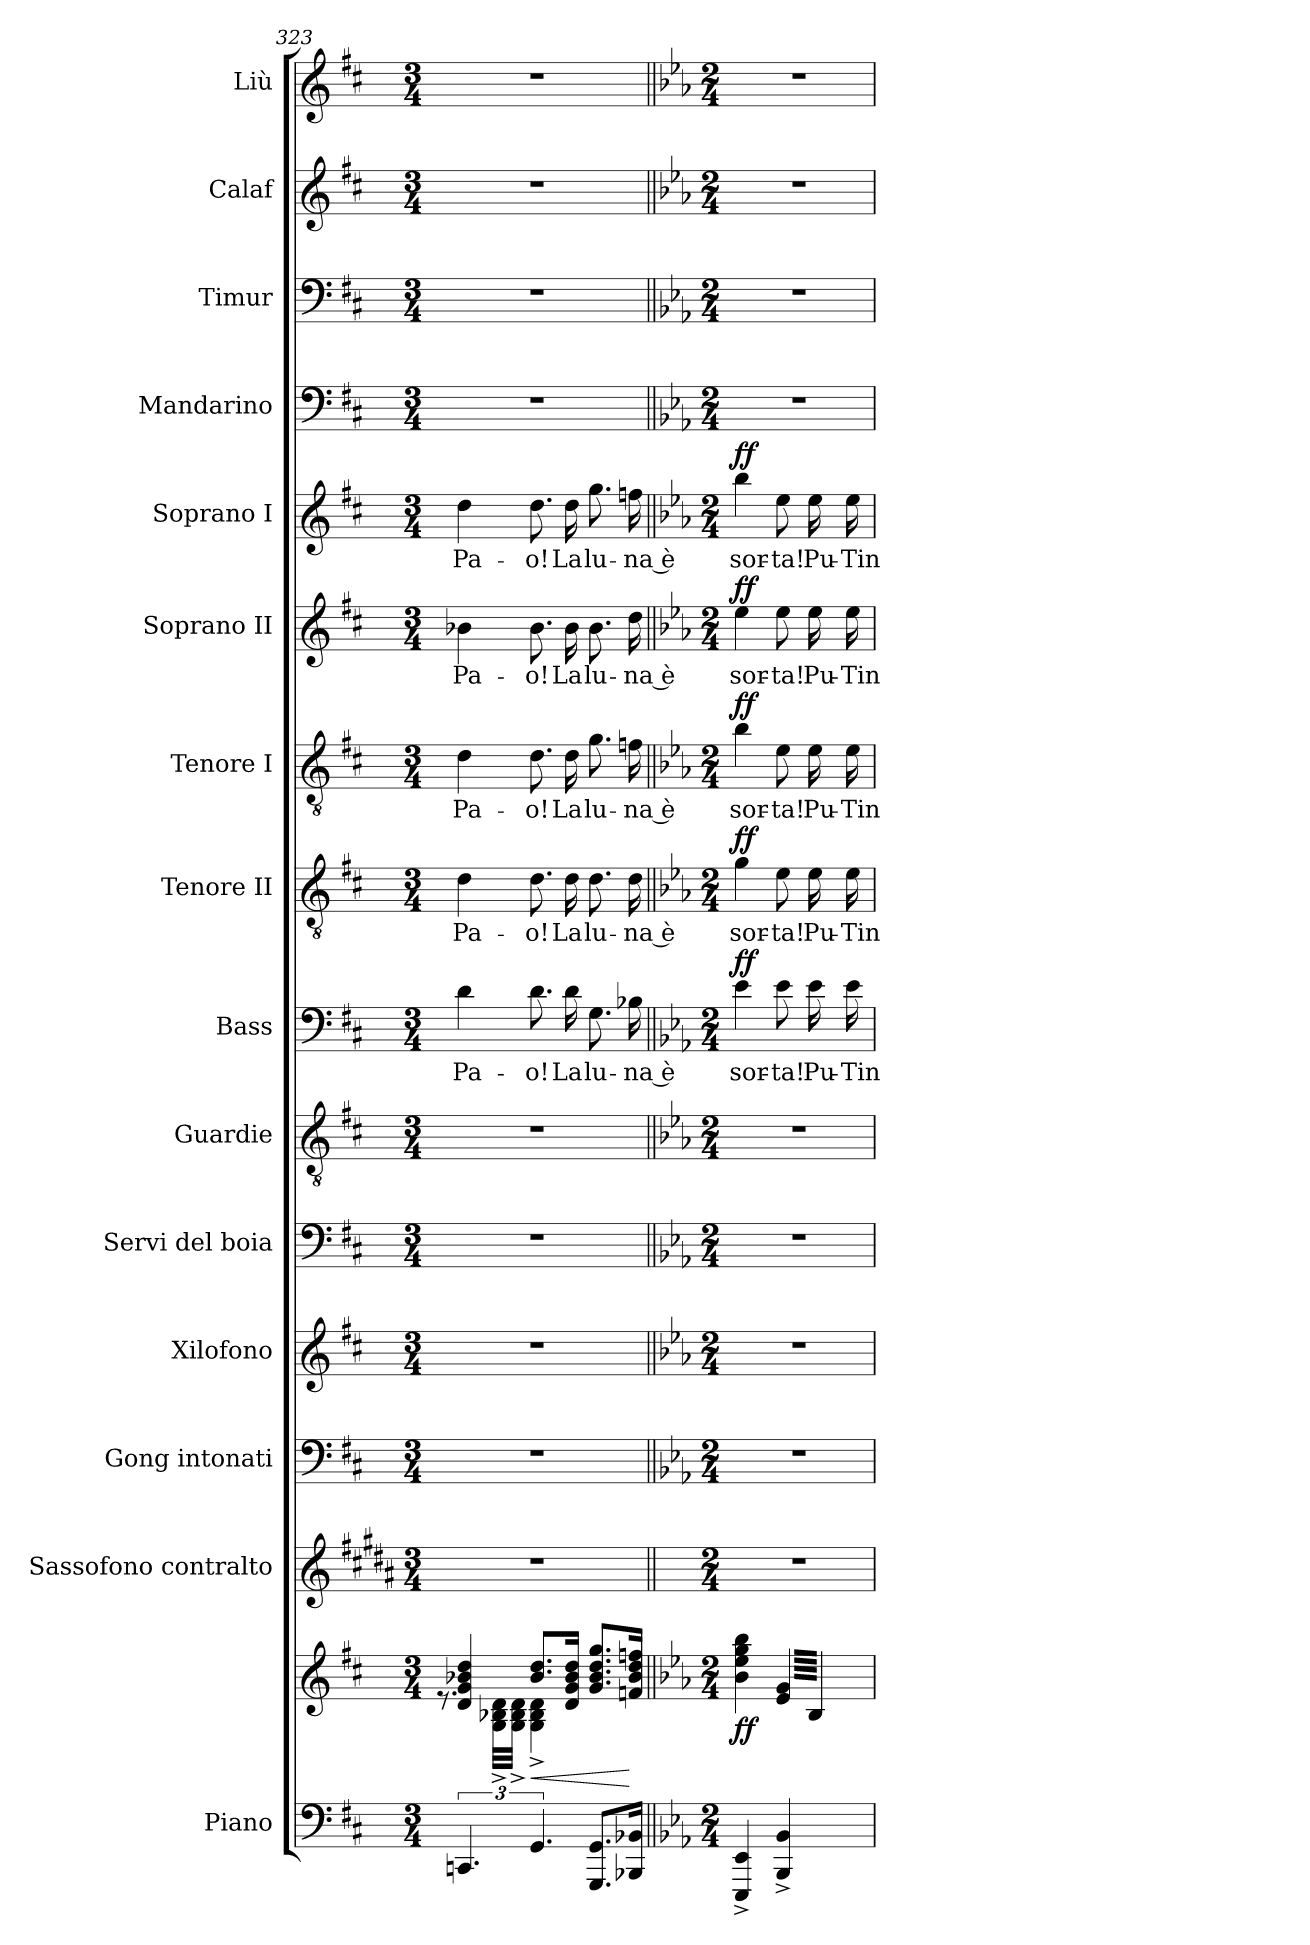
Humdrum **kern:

**kern	**kern	**dynam	**kern	**kern	**kern	**kern	**kern	**kern	**text	**dynam	**kern	**text	**dynam	**kern	**text	**dynam	**kern	**text	**dynam	**kern	**text	**dynam	**kern	**kern	**kern	**kern
*part15	*part15	*part15	*part14	*part13	*part12	*part11	*part10	*part9	*part9	*part9	*part8	*part8	*part8	*part7	*part7	*part7	*part6	*part6	*part6	*part5	*part5	*part5	*part4	*part3	*part2	*part1
*staff16	*staff15	*staff15/16	*staff14	*staff13	*staff12	*staff11	*staff10	*staff9	*staff9	*staff9	*staff8	*staff8	*staff8	*staff7	*staff7	*staff7	*staff6	*staff6	*staff6	*staff5	*staff5	*staff5	*staff4	*staff3	*staff2	*staff1
*I"Piano	*	*	*I"Sassofono contralto	*I"Gong intonati	*I"Xilofono	*I"Servi del boia	*I"Guardie	*I"Bass	*	*	*I"Tenore II	*	*	*I"Tenore I	*	*	*I"Soprano II	*	*	*I"Soprano I	*	*	*I"Mandarino	*I"Timur	*I"Calaf	*I"Liù
*I'Pno.	*	*	*	*I'Gong int.	*I'Xil.	*I'Ser.B.	*I'G.	*I'B.	*	*	*I'T. II	*	*	*I'T. I	*	*	*I'S. II	*	*	*I'S. I	*	*	*I'M.	*I'T.	*I'C.	*I'L.
!!LO:PB:g=z
*clefF4	*clefG2	*	*clefG2	*clefF4	*clefG2	*clefF4	*clefGv2	*clefF4	*	*	*clefGv2	*	*	*clefGv2	*	*	*clefG2	*	*	*clefG2	*	*	*clefF4	*clefF4	*clefG2	*clefG2
*	*	*	*ITrd5c9	*	*ITrd-7c-12	*	*	*	*	*	*	*	*	*	*	*	*	*	*	*	*	*	*	*	*	*
*k[f#c#]	*k[f#c#]	*	*k[f#c#]	*k[f#c#]	*k[f#c#]	*k[f#c#]	*k[f#c#]	*k[f#c#]	*	*	*k[f#c#]	*	*	*k[f#c#]	*	*	*k[f#c#]	*	*	*k[f#c#]	*	*	*k[f#c#]	*k[f#c#]	*k[f#c#]	*k[f#c#]
*M3/4	*M3/4	*	*M3/4	*M3/4	*M3/4	*M3/4	*M3/4	*M3/4	*	*	*M3/4	*	*	*M3/4	*	*	*M3/4	*	*	*M3/4	*	*	*M3/4	*M3/4	*M3/4	*M3/4
=323	=323	=323	=323	=323	=323	=323	=323	=323	=323	=323	=323	=323	=323	=323	=323	=323	=323	=323	=323	=323	=323	=323	=323	=323	=323	=323
*	*^	*	*	*	*	*	*	*	*	*	*	*	*	*	*	*	*	*	*	*	*	*	*	*	*	*
!	!	!	!	!	!	!	!	!	!	!LO:LY:b	!	!	!LO:LY:b	!	!	!LO:LY:b	!	!	!LO:LY:b	!	!	!LO:LY:b	!	!	!	!	!
6.CCn/	4d/ 4g/ 4b-X/ 4dd/	8.re	.	2.r	2.r	2.r	2.r	2.r	4d\	-Pa-	.	4d\	-Pa-	.	4d\	-Pa-	.	4b-X\	-Pa-	.	4dd\	-Pa-	.	2.r	2.r	2.r	2.r
.	.	32G\^ 32B-X\^ 32d\^LLL	.	.	.	.	.	.	.	.	.	.	.	.	.	.	.	.	.	.	.	.	.	.	.	.	.
.	.	32G\^ 32B-\^ 32d\^JJJ	.	.	.	.	.	.	.	.	.	.	.	.	.	.	.	.	.	.	.	.	.	.	.	.	.
!	!	!	!LO:HP:b	!	!	!	!	!	!	!LO:LY:b	!	!	!LO:LY:b	!	!	!LO:LY:b	!	!	!LO:LY:b	!	!	!LO:LY:b	!	!	!	!	!
6.GG/	8.b-/ 8.dd/L	4G\^ 4B-\^ 4d\^	<	.	.	.	.	.	8.d\	-o!	.	8.d\	-o!	.	8.d\	-o!	.	8.b-\	-o!	.	8.dd\	-o!	.	.	.	.	.
!	!	!	!	!	!	!	!	!	!	!LO:LY:b	!	!	!LO:LY:b	!	!	!LO:LY:b	!	!	!LO:LY:b	!	!	!LO:LY:b	!	!	!	!	!
.	16d/ 16g/ 16b-/ 16dd/Jk	.	.	.	.	.	.	.	16d\	La	.	16d\	La	.	16d\	La	.	16b-\	La	.	16dd\	La	.	.	.	.	.
!	!	!	!	!	!	!	!	!	!	!LO:LY:b	!	!	!LO:LY:b	!	!	!LO:LY:b	!	!	!LO:LY:b	!	!	!LO:LY:b	!	!	!	!	!
8.GGG/ 8.GG/L	8.g/ 8.b-/ 8.dd/ 8.gg/L	4ryy	.	.	.	.	.	.	8.G\	lu-	.	8.d\	lu-	.	8.g\	lu-	.	8.b-\	lu-	.	8.gg\	lu-	.	.	.	.	.
!	!	!	!	!	!	!	!	!	!	!LO:LY:b	!	!	!LO:LY:b	!	!	!LO:LY:b	!	!	!LO:LY:b	!	!	!LO:LY:b	!	!	!	!	!
16BBB-X/ 16BB-X/Jk	16fn/ 16b-/ 16dd/ 16ffn/Jk	.	[	.	.	.	.	.	16B-X\	-na è	.	16d\	-na è	.	16fn\	-na è	.	16dd\	-na è	.	16ffn\	-na è	.	.	.	.	.
*	*v	*v	*	*	*	*	*	*	*	*	*	*	*	*	*	*	*	*	*	*	*	*	*	*	*	*	*
=324||	=324||	=324||	=324||	=324||	=324||	=324||	=324||	=324||	=324||	=324||	=324||	=324||	=324||	=324||	=324||	=324||	=324||	=324||	=324||	=324||	=324||	=324||	=324||	=324||	=324||	=324||
*k[b-e-a-]	*k[b-e-a-]	*	*k[b-e-a-]	*k[b-e-a-]	*k[b-e-a-]	*k[b-e-a-]	*k[b-e-a-]	*k[b-e-a-]	*	*	*k[b-e-a-]	*	*	*k[b-e-a-]	*	*	*k[b-e-a-]	*	*	*k[b-e-a-]	*	*	*k[b-e-a-]	*k[b-e-a-]	*k[b-e-a-]	*k[b-e-a-]
*M2/4	*M2/4	*	*M2/4	*M2/4	*M2/4	*M2/4	*M2/4	*M2/4	*	*	*M2/4	*	*	*M2/4	*	*	*M2/4	*	*	*M2/4	*	*	*M2/4	*M2/4	*M2/4	*M2/4
!	!	!LO:DY:b	!	!	!	!	!	!	!LO:LY:b	!LO:DY:a	!	!LO:LY:b	!LO:DY:a	!	!LO:LY:b	!LO:DY:a	!	!LO:LY:b	!LO:DY:a	!	!LO:LY:b	!LO:DY:a	!	!	!	!
4EEE-/^ 4EE-/^	4b-\ 4ee-\ 4gg\ 4bb-\	ff	2r	2r	2r	2r	2r	4e-\	sor-	ff	4g\	sor-	ff	4b-\	sor-	ff	4ee-\	sor-	ff	4bb-\	sor-	ff	2r	2r	2r	2r
!	!	!	!	!	!	!	!	!	!LO:LY:b	!	!	!LO:LY:b	!	!	!LO:LY:b	!	!	!LO:LY:b	!	!	!LO:LY:b	!	!	!	!	!
*	*tremolo	*	*	*	*	*	*	*	*	*	*	*	*	*	*	*	*	*	*	*	*	*	*	*	*	*
4BBB-/^ 4BB-/^	64e-/ 64g/LLLL	.	.	.	.	.	.	8e-\	-ta!	.	8e-\	-ta!	.	8e-\	-ta!	.	8ee-\	-ta!	.	8ee-\	-ta!	.	.	.	.	.
.	64B-/	.	.	.	.	.	.	.	.	.	.	.	.	.	.	.	.	.	.	.	.	.	.	.	.	.
.	64e-/ 64g/	.	.	.	.	.	.	.	.	.	.	.	.	.	.	.	.	.	.	.	.	.	.	.	.	.
.	64B-/	.	.	.	.	.	.	.	.	.	.	.	.	.	.	.	.	.	.	.	.	.	.	.	.	.
.	64e-/ 64g/	.	.	.	.	.	.	.	.	.	.	.	.	.	.	.	.	.	.	.	.	.	.	.	.	.
.	64B-/	.	.	.	.	.	.	.	.	.	.	.	.	.	.	.	.	.	.	.	.	.	.	.	.	.
.	64e-/ 64g/	.	.	.	.	.	.	.	.	.	.	.	.	.	.	.	.	.	.	.	.	.	.	.	.	.
.	64B-/	.	.	.	.	.	.	.	.	.	.	.	.	.	.	.	.	.	.	.	.	.	.	.	.	.
!	!	!	!	!	!	!	!	!	!LO:LY:b	!	!	!LO:LY:b	!	!	!LO:LY:b	!	!	!LO:LY:b	!	!	!LO:LY:b	!	!	!	!	!
.	64e-/ 64g/	.	.	.	.	.	.	16e-\	Pu-	.	16e-\	Pu-	.	16e-\	Pu-	.	16ee-\	Pu-	.	16ee-\	Pu-	.	.	.	.	.
.	64B-/	.	.	.	.	.	.	.	.	.	.	.	.	.	.	.	.	.	.	.	.	.	.	.	.	.
.	64e-/ 64g/	.	.	.	.	.	.	.	.	.	.	.	.	.	.	.	.	.	.	.	.	.	.	.	.	.
.	64B-/	.	.	.	.	.	.	.	.	.	.	.	.	.	.	.	.	.	.	.	.	.	.	.	.	.
!	!	!	!	!	!	!	!	!	!LO:LY:b	!	!	!LO:LY:b	!	!	!LO:LY:b	!	!	!LO:LY:b	!	!	!LO:LY:b	!	!	!	!	!
.	64e-/ 64g/	.	.	.	.	.	.	16e-\	-Tin-	.	16e-\	-Tin-	.	16e-\	-Tin-	.	16ee-\	-Tin-	.	16ee-\	-Tin-	.	.	.	.	.
.	64B-/	.	.	.	.	.	.	.	.	.	.	.	.	.	.	.	.	.	.	.	.	.	.	.	.	.
.	64e-/ 64g/	.	.	.	.	.	.	.	.	.	.	.	.	.	.	.	.	.	.	.	.	.	.	.	.	.
.	64B-/JJJJ	.	.	.	.	.	.	.	.	.	.	.	.	.	.	.	.	.	.	.	.	.	.	.	.	.
*	*Xtremolo	*	*	*	*	*	*	*	*	*	*	*	*	*	*	*	*	*	*	*	*	*	*	*	*	*
.	.	.	.	.	.	.	.	.	.	.	.	.	.	.	.	.	.	.	.	.	.	.	.	.	.	.
.	.	.	.	.	.	.	.	.	.	.	.	.	.	.	.	.	.	.	.	.	.	.	.	.	.	.
.	.	.	.	.	.	.	.	.	.	.	.	.	.	.	.	.	.	.	.	.	.	.	.	.	.	.
.	.	.	.	.	.	.	.	.	.	.	.	.	.	.	.	.	.	.	.	.	.	.	.	.	.	.
.	.	.	.	.	.	.	.	.	.	.	.	.	.	.	.	.	.	.	.	.	.	.	.	.	.	.
.	.	.	.	.	.	.	.	.	.	.	.	.	.	.	.	.	.	.	.	.	.	.	.	.	.	.
.	.	.	.	.	.	.	.	.	.	.	.	.	.	.	.	.	.	.	.	.	.	.	.	.	.	.
.	.	.	.	.	.	.	.	.	.	.	.	.	.	.	.	.	.	.	.	.	.	.	.	.	.	.
=	=	=	=	=	=	=	=	=	=	=	=	=	=	=	=	=	=	=	=	=	=	=	=	=	=	=
*-	*-	*-	*-	*-	*-	*-	*-	*-	*-	*-	*-	*-	*-	*-	*-	*-	*-	*-	*-	*-	*-	*-	*-	*-	*-	*-
